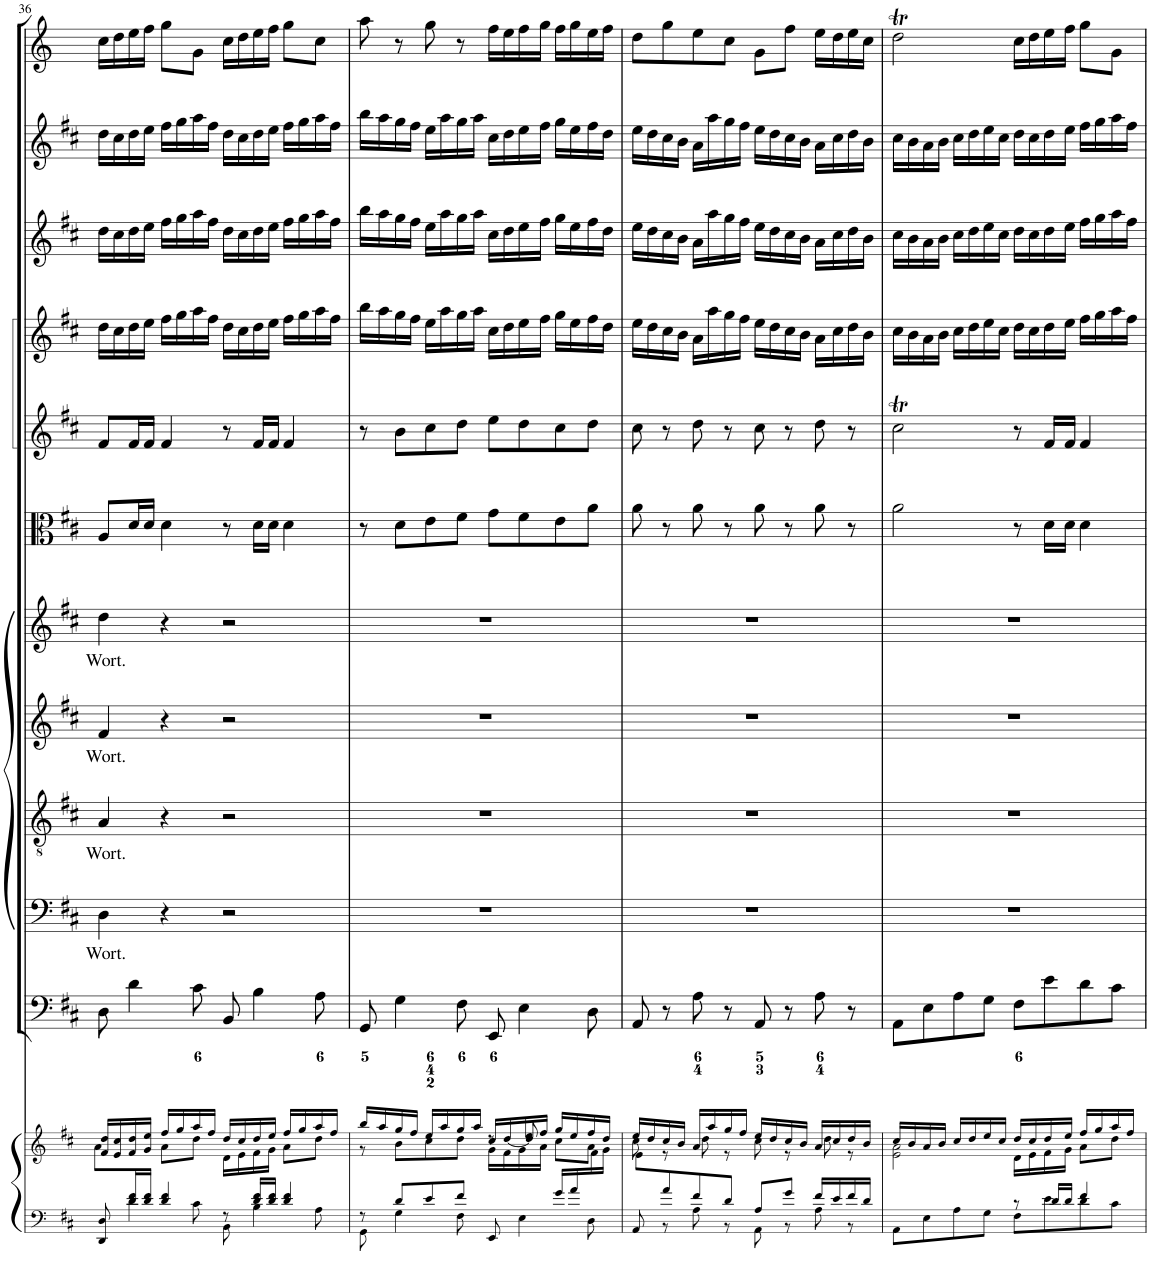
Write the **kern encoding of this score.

**kern	**kern	**kern	**kern	**text	**kern	**text	**kern	**text	**kern	**text	**kern	**kern	**kern	**kern	**kern	**kern
*part12	*part12	*part11	*part10	*part10	*part9	*part9	*part8	*part8	*part7	*part7	*part6	*part5	*part4	*part3	*part2	*part1
*staff13	*staff12	*staff11	*staff10	*staff10	*staff9	*staff9	*staff8	*staff8	*staff7	*staff7	*staff6	*staff5	*staff4	*staff3	*staff2	*staff1
*I"Piano reduction	*	*I"Continuo	*I"Basso	*	*I"Tenore	*	*I"Alto	*	*I"Soprano	*	*I"Viola	*I"Violino II	*I"Violino I	*I"Oboe	*I"Flauto	*I"Tromba
*I'Pno	*	*	*	*	*	*	*	*	*	*	*I'Vla	*I'Vln	*I'Vln	*I'Ob	*I'Fl	*
!!LO:PB:g=z
*clefF4	*clefG2	*clefF4	*clefF4	*	*clefGv2	*	*clefG2	*	*clefG2	*	*clefC3	*clefG2	*clefG2	*clefG2	*clefG2	*clefG2
*	*	*	*	*	*	*	*	*	*	*	*	*	*	*	*	*Trd-1c-2
*k[f#c#]	*k[f#c#]	*k[f#c#]	*k[f#c#]	*	*k[f#c#]	*	*k[f#c#]	*	*k[f#c#]	*	*k[f#c#]	*k[f#c#]	*k[f#c#]	*k[f#c#]	*k[f#c#]	*k[]
*M4/4	*M4/4	*M4/4	*M4/4	*	*M4/4	*	*M4/4	*	*M4/4	*	*M4/4	*M4/4	*M4/4	*M4/4	*M4/4	*M4/4
*met(c)	*met(c)	*met(c)	*met(c)	*	*met(c)	*	*met(c)	*	*met(c)	*	*met(c)	*met(c)	*met(c)	*met(c)	*met(c)	*met(c)
=36	=36	=36	=36	=36	=36	=36	=36	=36	=36	=36	=36	=36	=36	=36	=36	=36
*^	*^	*	*	*	*	*	*	*	*	*	*	*	*	*	*	*
*	*	*	*^	*	*	*	*	*	*	*	*	*	*	*	*	*	*	*
!	!	!	!	!	!	!	!LO:LY:b	!	!LO:LY:b	!	!LO:LY:b	!	!LO:LY:b	!	!	!	!	!	!
8ryy	8DD/ 8D/	16f#/ 16dd/LL	4ryy	8a\L	8D\	4D\	Wort.	4A/	Wort.	4f#/	Wort.	4dd\	Wort.	8A/L	8f#/L	16dd\LL	16dd\LL	16dd\LL	16cc\LL
.	.	16e/ 16cc#/	.	.	.	.	.	.	.	.	.	.	.	.	.	16cc#\	16cc#\	16cc#\	16dd\
16d/ 16f#/L	4d\	16f#/ 16dd/	.	2..ryy	4d\	.	.	.	.	.	.	.	.	16d/L	16f#/L	16dd\	16dd\	16dd\	16ee\
16d/ 16f#/JJ	.	16g/ 16ee/JJ	.	.	.	.	.	.	.	.	.	.	.	16d/JJ	16f#/JJ	16ee\JJ	16ee\JJ	16ee\JJ	16ff\JJ
4d/ 4f#/	.	16ff#/LL	8a\L	.	.	4r	.	4r	.	4r	.	4r	.	4d\	4f#/	16ff#\LL	16ff#\LL	16ff#\LL	8gg\L
.	.	16gg/	.	.	.	.	.	.	.	.	.	.	.	.	.	16gg\	16gg\	16gg\	.
.	8c#\	16aa/	8dd\J	.	8c#\	.	.	.	.	.	.	.	.	.	.	16aa\	16aa\	16aa\	8g\J
.	.	16ff#/JJ	.	.	.	.	.	.	.	.	.	.	.	.	.	16ff#\JJ	16ff#\JJ	16ff#\JJ	.
8r	8BB\	16dd/LL	16d\LL	.	8BB/	2r	.	2r	.	2r	.	2r	.	8r	8r	16dd\LL	16dd\LL	16dd\LL	16cc\LL
.	.	16cc#/	16e\	.	.	.	.	.	.	.	.	.	.	.	.	16cc#\	16cc#\	16cc#\	16dd\
16d/ 16f#/LL	4B\	16dd/	16f#\	.	4B\	.	.	.	.	.	.	.	.	16d\LL	16f#/LL	16dd\	16dd\	16dd\	16ee\
16d/ 16f#/JJ	.	16ee/JJ	16g\JJ	.	.	.	.	.	.	.	.	.	.	16d\JJ	16f#/JJ	16ee\JJ	16ee\JJ	16ee\JJ	16ff\JJ
4d/ 4f#/	.	16ff#/LL	8a\L	.	.	.	.	.	.	.	.	.	.	4d\	4f#/	16ff#\LL	16ff#\LL	16ff#\LL	8gg\L
.	.	16gg/	.	.	.	.	.	.	.	.	.	.	.	.	.	16gg\	16gg\	16gg\	.
.	8A\	16aa/	8dd\J	.	8A\	.	.	.	.	.	.	.	.	.	.	16aa\	16aa\	16aa\	8cc\J
.	.	16ff#/JJ	.	.	.	.	.	.	.	.	.	.	.	.	.	16ff#\JJ	16ff#\JJ	16ff#\JJ	.
=37	=37	=37	=37	=37	=37	=37	=37	=37	=37	=37	=37	=37	=37	=37	=37	=37	=37	=37	=37
8r	8GG\	16bb/LL	8r	8ryy	8GG/	1r	.	1r	.	1r	.	1r	.	8r	8r	16bb\LL	16bb\LL	16bb\LL	8aa\
.	.	16aa/	.	.	.	.	.	.	.	.	.	.	.	.	.	16aa\	16aa\	16aa\	.
*	*	*	*v	*v	*	*	*	*	*	*	*	*	*	*	*	*	*	*	*
8d/L	4G\	16gg/	8b\L	4G\	.	.	.	.	.	.	.	.	8d\L	8b\L	16gg\	16gg\	16gg\	8r
.	.	16ff#/JJ	.	.	.	.	.	.	.	.	.	.	.	.	16ff#\JJ	16ff#\JJ	16ff#\JJ	.
8e/	.	16ee/LL	8cc#\	.	.	.	.	.	.	.	.	.	8e\	8cc#\	16ee\LL	16ee\LL	16ee\LL	8gg\
.	.	16aa/	.	.	.	.	.	.	.	.	.	.	.	.	16aa\	16aa\	16aa\	.
8f#/J	8F#\	16gg/	8dd\J	8F#\	.	.	.	.	.	.	.	.	8f#\J	8dd\J	16gg\	16gg\	16gg\	8r
.	.	16aa/JJ	.	.	.	.	.	.	.	.	.	.	.	.	16aa\JJ	16aa\JJ	16aa\JJ	.
8r	8EE/	16cc#/LL	16g\LL	8EE/	.	.	.	.	.	.	.	.	8g\L	8ee\L	16cc#\LL	16cc#\LL	16cc#\LL	16ff\LL
.	.	[<16dd/	16f#\	.	.	.	.	.	.	.	.	.	.	.	16dd\	16dd\	16dd\	16ee\
*	*	*	*^	*	*	*	*	*	*	*	*	*	*	*	*	*	*	*
8ryy	4E\	16ee/	16g\	8dd/]	4E\	.	.	.	.	.	.	.	.	8f#\	8dd\	16ee\	16ee\	16ee\	16ff\
.	.	16ff#/JJ	16a\JJ	.	.	.	.	.	.	.	.	.	.	.	.	16ff#\JJ	16ff#\JJ	16ff#\JJ	16gg\JJ
16g/LL	.	16gg/LL	8cc#\L	8ryy	.	.	.	.	.	.	.	.	.	8e\	8cc#\	16gg\LL	16gg\LL	16gg\LL	16ff\LL
16a/	.	16ee/	.	.	.	.	.	.	.	.	.	.	.	.	.	16ee\	16ee\	16ee\	16gg\
8ryy	8D\	16ff#/	8a\J	16f#\	8D\	.	.	.	.	.	.	.	.	8a\J	8dd\J	16ff#\	16ff#\	16ff#\	16ee\
.	.	16dd/JJ	.	16g\JJ	.	.	.	.	.	.	.	.	.	.	.	16dd\JJ	16dd\JJ	16dd\JJ	16ff\JJ
=38	=38	=38	=38	=38	=38	=38	=38	=38	=38	=38	=38	=38	=38	=38	=38	=38	=38	=38	=38
8ryy	8AA/	16ee/LL	8cc#\	8e\L	8AA/	1r	.	1r	.	1r	.	1r	.	8a\	8cc#\	16ee\LL	16ee\LL	16ee\LL	8dd\L
.	.	16dd/	.	.	.	.	.	.	.	.	.	.	.	.	.	16dd\	16dd\	16dd\	.
8a/	8r	16cc#/	8r	2..ryy	8r	.	.	.	.	.	.	.	.	8r	8r	16cc#\	16cc#\	16cc#\	8gg\
.	.	16b/JJ	.	.	.	.	.	.	.	.	.	.	.	.	.	16b\JJ	16b\JJ	16b\JJ	.
8f#/	8A\	16a/LL	8dd\	.	8A\	.	.	.	.	.	.	.	.	8a\	8dd\	16a\LL	16a\LL	16a\LL	8ee\
.	.	16aa/	.	.	.	.	.	.	.	.	.	.	.	.	.	16aa\	16aa\	16aa\	.
8d/J	8r	16gg/	8r	.	8r	.	.	.	.	.	.	.	.	8r	8r	16gg\	16gg\	16gg\	8cc\J
.	.	16ff#/JJ	.	.	.	.	.	.	.	.	.	.	.	.	.	16ff#\JJ	16ff#\JJ	16ff#\JJ	.
8A/L	8AA\	16ee/LL	8cc#\	.	8AA/	.	.	.	.	.	.	.	.	8a\	8cc#\	16ee\LL	16ee\LL	16ee\LL	8g\L
.	.	16dd/	.	.	.	.	.	.	.	.	.	.	.	.	.	16dd\	16dd\	16dd\	.
8g/J	8r	16cc#/	8r	.	8r	.	.	.	.	.	.	.	.	8r	8r	16cc#\	16cc#\	16cc#\	8ff\J
.	.	16b/JJ	.	.	.	.	.	.	.	.	.	.	.	.	.	16b\JJ	16b\JJ	16b\JJ	.
16f#/LL	8A\	16a/LL	8dd\	.	8A\	.	.	.	.	.	.	.	.	8a\	8dd\	16a\LL	16a\LL	16a\LL	16ee\LL
16e/	.	16cc#/	.	.	.	.	.	.	.	.	.	.	.	.	.	16cc#\	16cc#\	16cc#\	16dd\
16f#/	8r	16dd/	8r	.	8r	.	.	.	.	.	.	.	.	8r	8r	16dd\	16dd\	16dd\	16ee\
16d/JJ	.	16b/JJ	.	.	.	.	.	.	.	.	.	.	.	.	.	16b\JJ	16b\JJ	16b\JJ	16cc\JJ
*	*	*	*v	*v	*	*	*	*	*	*	*	*	*	*	*	*	*	*	*
=39	=39	=39	=39	=39	=39	=39	=39	=39	=39	=39	=39	=39	=39	=39	=39	=39	=39	=39
2ryy	8AA\L	16cc#/LL	2e\ 2a\	8AA\L	1r	.	1r	.	1r	.	1r	.	2a\	2cc#t\	16cc#\LL	16cc#\LL	16cc#\LL	2ddT\
.	.	16b/	.	.	.	.	.	.	.	.	.	.	.	.	16b\	16b\	16b\	.
.	8E\	16a/	.	8E\	.	.	.	.	.	.	.	.	.	.	16a\	16a\	16a\	.
.	.	16b/JJ	.	.	.	.	.	.	.	.	.	.	.	.	16b\JJ	16b\JJ	16b\JJ	.
.	8A\	16cc#/LL	.	8A\	.	.	.	.	.	.	.	.	.	.	16cc#\LL	16cc#\LL	16cc#\LL	.
.	.	16dd/	.	.	.	.	.	.	.	.	.	.	.	.	16dd\	16dd\	16dd\	.
.	8G\J	16ee/	.	8G\J	.	.	.	.	.	.	.	.	.	.	16ee\	16ee\	16ee\	.
.	.	16cc#/JJ	.	.	.	.	.	.	.	.	.	.	.	.	16cc#\JJ	16cc#\JJ	16cc#\JJ	.
8r	8F#\L	16dd/LL	16d\LL	8F#\L	.	.	.	.	.	.	.	.	8r	8r	16dd\LL	16dd\LL	16dd\LL	16cc\LL
.	.	16cc#/	16e\	.	.	.	.	.	.	.	.	.	.	.	16cc#\	16cc#\	16cc#\	16dd\
16d/LL	8e\	16dd/	16f#\	8e\	.	.	.	.	.	.	.	.	16d\LL	16f#/LL	16dd\	16dd\	16dd\	16ee\
16d/JJ	.	16ee/JJ	16g\JJ	.	.	.	.	.	.	.	.	.	16d\JJ	16f#/JJ	16ee\JJ	16ee\JJ	16ee\JJ	16ff\JJ
4f#/	8d\	16ff#/LL	8a\L	8d\	.	.	.	.	.	.	.	.	4d\	4f#/	16ff#\LL	16ff#\LL	16ff#\LL	8gg\L
.	.	16gg/	.	.	.	.	.	.	.	.	.	.	.	.	16gg\	16gg\	16gg\	.
.	8c#\J	16aa/	8dd\J	8c#\J	.	.	.	.	.	.	.	.	.	.	16aa\	16aa\	16aa\	8g\J
.	.	16ff#/JJ	.	.	.	.	.	.	.	.	.	.	.	.	16ff#\JJ	16ff#\JJ	16ff#\JJ	.
*v	*v	*	*	*	*	*	*	*	*	*	*	*	*	*	*	*	*	*
*	*v	*v	*	*	*	*	*	*	*	*	*	*	*	*	*	*	*
=	=	=	=	=	=	=	=	=	=	=	=	=	=	=	=	=
*-	*-	*-	*-	*-	*-	*-	*-	*-	*-	*-	*-	*-	*-	*-	*-	*-
